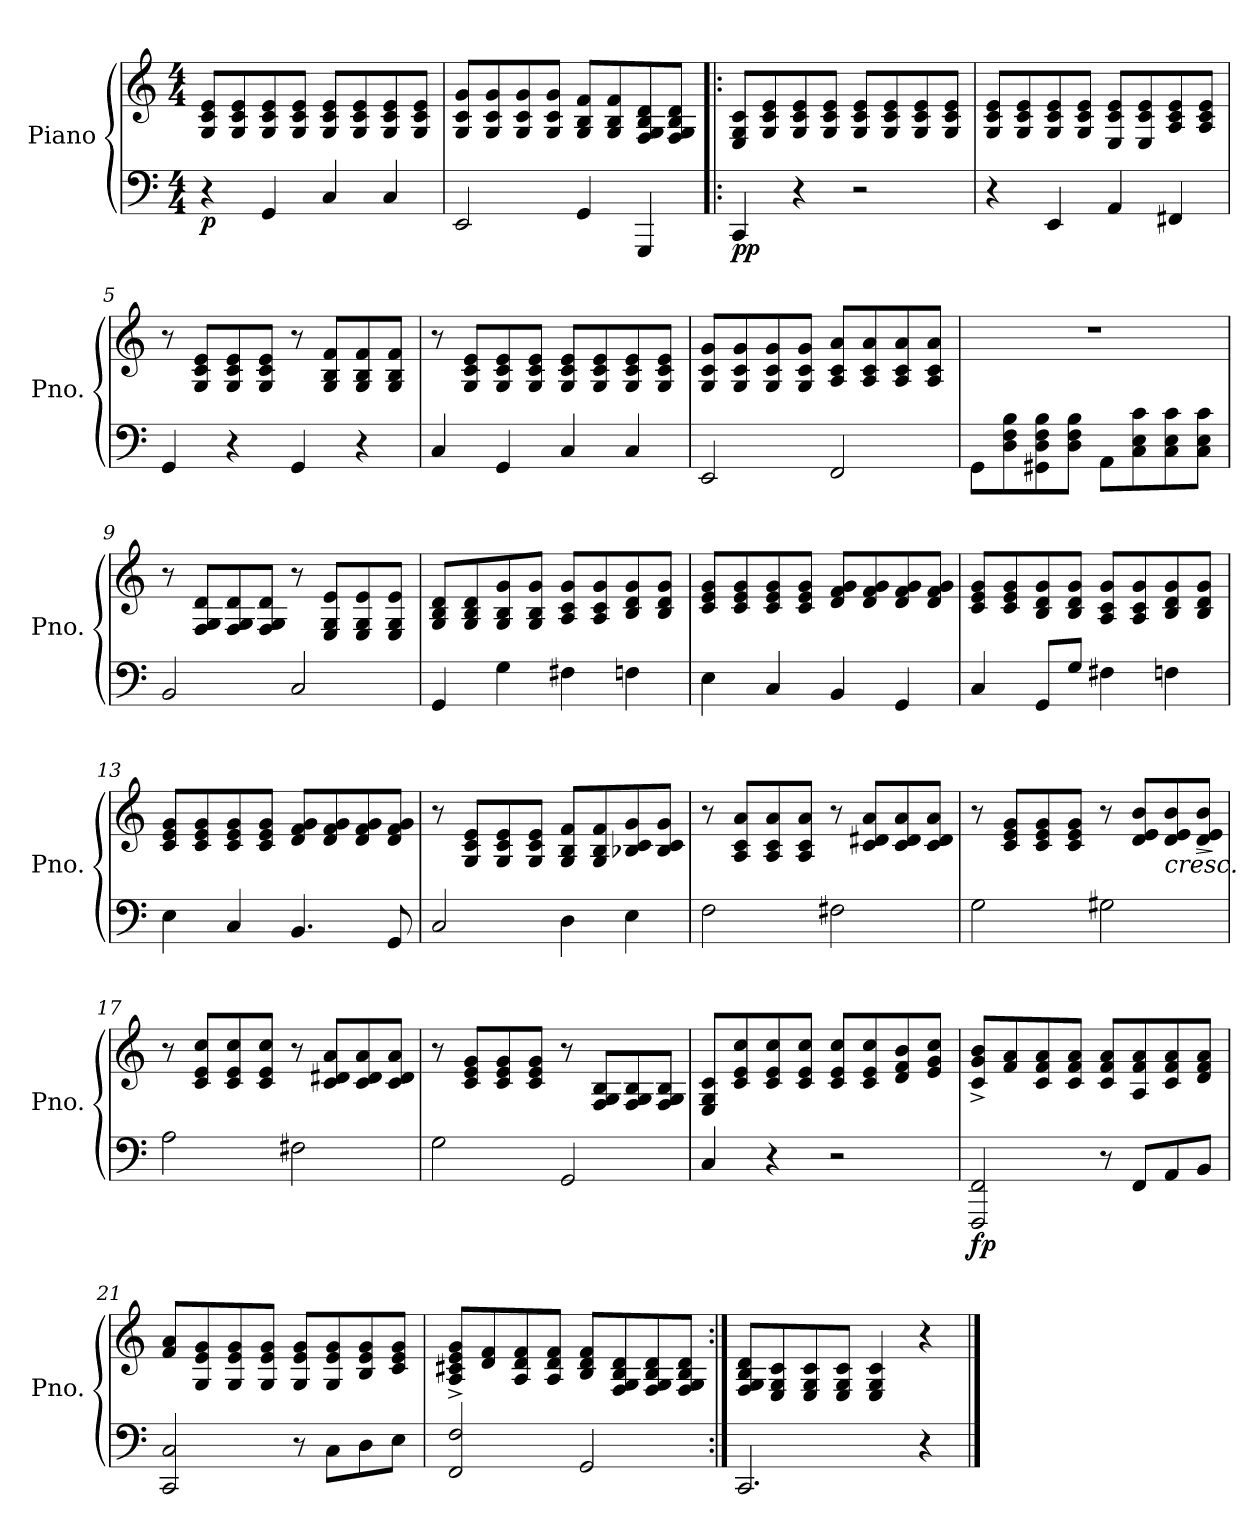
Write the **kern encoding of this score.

**kern	**kern	**dynam
*part1	*part1	*part1
*staff2	*staff1	*staff1/2
*I"Piano	*	*
*I'Pno.	*	*
*clefF4	*clefG2	*
*k[]	*k[]	*
*M4/4	*M4/4	*
=1	=1	=1
!	!	!LO:DY:b=2
4r	8G/ 8c/ 8e/L	p
.	8G/ 8c/ 8e/	.
4GG/	8G/ 8c/ 8e/	.
.	8G/ 8c/ 8e/J	.
4C/	8G/ 8c/ 8e/L	.
.	8G/ 8c/ 8e/	.
4C/	8G/ 8c/ 8e/	.
.	8G/ 8c/ 8e/J	.
=2	=2	=2
2EE/	8G/ 8c/ 8g/L	.
.	8G/ 8c/ 8g/	.
.	8G/ 8c/ 8g/	.
.	8G/ 8c/ 8g/J	.
4GG/	8G/ 8B/ 8f/L	.
.	8G/ 8B/ 8f/	.
4GGG/	8F/ 8G/ 8B/ 8d/	.
.	8F/ 8G/ 8B/ 8d/J	.
=3!|:	=3!|:	=3!|:
!	!	!LO:DY:b=2
4CC/	8E/ 8G/ 8c/L	pp
.	8G/ 8c/ 8e/	.
4r	8G/ 8c/ 8e/	.
.	8G/ 8c/ 8e/J	.
2r	8G/ 8c/ 8e/L	.
.	8G/ 8c/ 8e/	.
.	8G/ 8c/ 8e/	.
.	8G/ 8c/ 8e/J	.
!!LO:LB:g=z
=4	=4	=4
4r	8G/ 8c/ 8e/L	.
.	8G/ 8c/ 8e/	.
4EE/	8G/ 8c/ 8e/	.
.	8G/ 8c/ 8e/J	.
4AA/	8E/ 8c/ 8e/L	.
.	8E/ 8c/ 8e/	.
4FF#X/	8A/ 8c/ 8e/	.
.	8A/ 8c/ 8e/J	.
=5	=5	=5
4GG/	8r	.
.	8G/ 8c/ 8e/L	.
4r	8G/ 8c/ 8e/	.
.	8G/ 8c/ 8e/J	.
4GG/	8r	.
.	8G/ 8B/ 8f/L	.
4r	8G/ 8B/ 8f/	.
.	8G/ 8B/ 8f/J	.
=6	=6	=6
4C/	8r	.
.	8G/ 8c/ 8e/L	.
4GG/	8G/ 8c/ 8e/	.
.	8G/ 8c/ 8e/J	.
4C/	8G/ 8c/ 8e/L	.
.	8G/ 8c/ 8e/	.
4C/	8G/ 8c/ 8e/	.
.	8G/ 8c/ 8e/J	.
=7	=7	=7
2EE/	8G/ 8c/ 8g/L	.
.	8G/ 8c/ 8g/	.
.	8G/ 8c/ 8g/	.
.	8G/ 8c/ 8g/J	.
2FF/	8A/ 8c/ 8a/L	.
.	8A/ 8c/ 8a/	.
.	8A/ 8c/ 8a/	.
.	8A/ 8c/ 8a/J	.
!!LO:LB:g=z
=8	=8	=8
8GG\L	1r	.
8D\ 8F\ 8B\	.	.
8GG#X\ 8D\ 8F\ 8B\	.	.
8D\ 8F\ 8B\J	.	.
8AA\L	.	.
8C\ 8E\ 8c\	.	.
8C\ 8E\ 8c\	.	.
8C\ 8E\ 8c\J	.	.
=9	=9	=9
2BB/	8r	.
.	8F/ 8G/ 8d/L	.
.	8F/ 8G/ 8d/	.
.	8F/ 8G/ 8d/J	.
2C/	8r	.
.	8E/ 8G/ 8e/L	.
.	8E/ 8G/ 8e/	.
.	8E/ 8G/ 8e/J	.
=10	=10	=10
4GG/	8G/ 8B/ 8d/L	.
.	8G/ 8B/ 8d/	.
4G\	8G/ 8B/ 8g/	.
.	8G/ 8B/ 8g/J	.
4F#X\	8A/ 8c/ 8g/L	.
.	8A/ 8c/ 8g/	.
4Fn\	8B/ 8d/ 8g/	.
.	8B/ 8d/ 8g/J	.
=11	=11	=11
4E\	8c/ 8e/ 8g/L	.
.	8c/ 8e/ 8g/	.
4C/	8c/ 8e/ 8g/	.
.	8c/ 8e/ 8g/J	.
4BB/	8d/ 8f/ 8g/L	.
.	8d/ 8f/ 8g/	.
4GG/	8d/ 8f/ 8g/	.
.	8d/ 8f/ 8g/J	.
!!LO:LB:g=z
=12	=12	=12
4C/	8c/ 8e/ 8g/L	.
.	8c/ 8e/ 8g/	.
8GG/L	8B/ 8d/ 8g/	.
8G/J	8B/ 8d/ 8g/J	.
4F#X\	8A/ 8c/ 8g/L	.
.	8A/ 8c/ 8g/	.
4Fn\	8B/ 8d/ 8g/	.
.	8B/ 8d/ 8g/J	.
=13	=13	=13
4E\	8c/ 8e/ 8g/L	.
.	8c/ 8e/ 8g/	.
4C/	8c/ 8e/ 8g/	.
.	8c/ 8e/ 8g/J	.
4.BB/	8d/ 8f/ 8g/L	.
.	8d/ 8f/ 8g/	.
.	8d/ 8f/ 8g/	.
8GG/	8d/ 8f/ 8g/J	.
=14	=14	=14
2C/	8r	.
.	8G/ 8c/ 8e/L	.
.	8G/ 8c/ 8e/	.
.	8G/ 8c/ 8e/J	.
4D\	8G/ 8B/ 8f/L	.
.	8G/ 8B/ 8f/	.
4E\	8B-X/ 8c/ 8g/	.
.	8B-/ 8c/ 8g/J	.
!!LO:PB:g=z
=15	=15	=15
2F\	8r	.
.	8A/ 8c/ 8a/L	.
.	8A/ 8c/ 8a/	.
.	8A/ 8c/ 8a/J	.
2F#X\	8r	.
.	8c/ 8d#X/ 8a/L	.
.	8c/ 8d#/ 8a/	.
.	8c/ 8d#/ 8a/J	.
=16	=16	=16
2G\	8r	.
.	8c/ 8e/ 8g/L	.
.	8c/ 8e/ 8g/	.
.	8c/ 8e/ 8g/J	.
2G#X\	8r	.
.	8d/ 8e/ 8b/L	.
!	!	!LO:HP:b
.	8d/ 8e/ 8b/	<
!	!	!LO:HP:b
.	8d/ 8e/ 8b/J	>
.	.	[ ]
=17	=17	=17
2A\	8r	.
.	8c/ 8e/ 8cc/L	.
.	8c/ 8e/ 8cc/	.
.	8c/ 8e/ 8cc/J	.
2F#X\	8r	.
.	8c/ 8d#X/ 8a/L	.
.	8c/ 8d#/ 8a/	.
.	8c/ 8d#/ 8a/J	.
!!LO:PB:g=z
=18	=18	=18
2G\	8r	.
.	8c/ 8e/ 8g/L	.
.	8c/ 8e/ 8g/	.
.	8c/ 8e/ 8g/J	.
2GG/	8r	.
.	8F/ 8G/ 8B/L	.
.	8F/ 8G/ 8B/	.
.	8F/ 8G/ 8B/J	.
=19	=19	=19
4C/	8E/ 8G/ 8c/L	.
.	8c/ 8e/ 8cc/	.
4r	8c/ 8e/ 8cc/	.
.	8c/ 8e/ 8cc/J	.
2r	8c/ 8e/ 8cc/L	.
.	8c/ 8e/ 8cc/	.
.	8d/ 8f/ 8b/	.
.	8e/ 8g/ 8cc/J	.
=20	=20	=20
!	!	!LO:DY:b=2
!	!	!LO:DY:n=1:b=2
2FFF/ 2FF/	8c/^ 8g/^ 8b/^L	f p
.	8f/ 8a/	.
.	8c/ 8f/ 8a/	.
.	8c/ 8f/ 8a/J	.
8r	8c/ 8f/ 8a/L	.
8FF/L	8A/ 8f/ 8a/	.
8AA/	8c/ 8f/ 8a/	.
8BB/J	8d/ 8f/ 8a/J	.
=21	=21	=21
!	!	!LO:DY:b=2
!	!	!LO:DY:n=1:b
2CC/ 2C/	8f/ 8a/L	p f
.	8G/ 8e/ 8g/	.
.	8G/ 8e/ 8g/	.
.	8G/ 8e/ 8g/J	.
8r	8G/ 8e/ 8g/L	.
8C\L	8G/ 8e/ 8g/	.
8D\	8B/ 8e/ 8g/	.
8E\J	8c/ 8e/ 8g/J	.
!!LO:PB:g=z
=22	=22	=22
2FF/ 2F/	8A/^ 8c#X/^ 8e/^ 8g/^L	.
.	8d/ 8f/	.
.	8A/ 8d/ 8f/	.
.	8A/ 8d/ 8f/J	.
2GG/	8B/ 8d/ 8f/L	.
.	8F/ 8G/ 8B/ 8d/	.
.	8F/ 8G/ 8B/ 8d/	.
.	8F/ 8G/ 8B/ 8d/J	.
=23:|!	=23:|!	=23:|!
2.CC/	8F/ 8G/ 8B/ 8d/L	.
.	8E/ 8G/ 8c/	.
.	8E/ 8G/ 8c/	.
.	8E/ 8G/ 8c/J	.
.	4E/ 4G/ 4c/	.
4r	4r	.
==	==	==
*-	*-	*-
